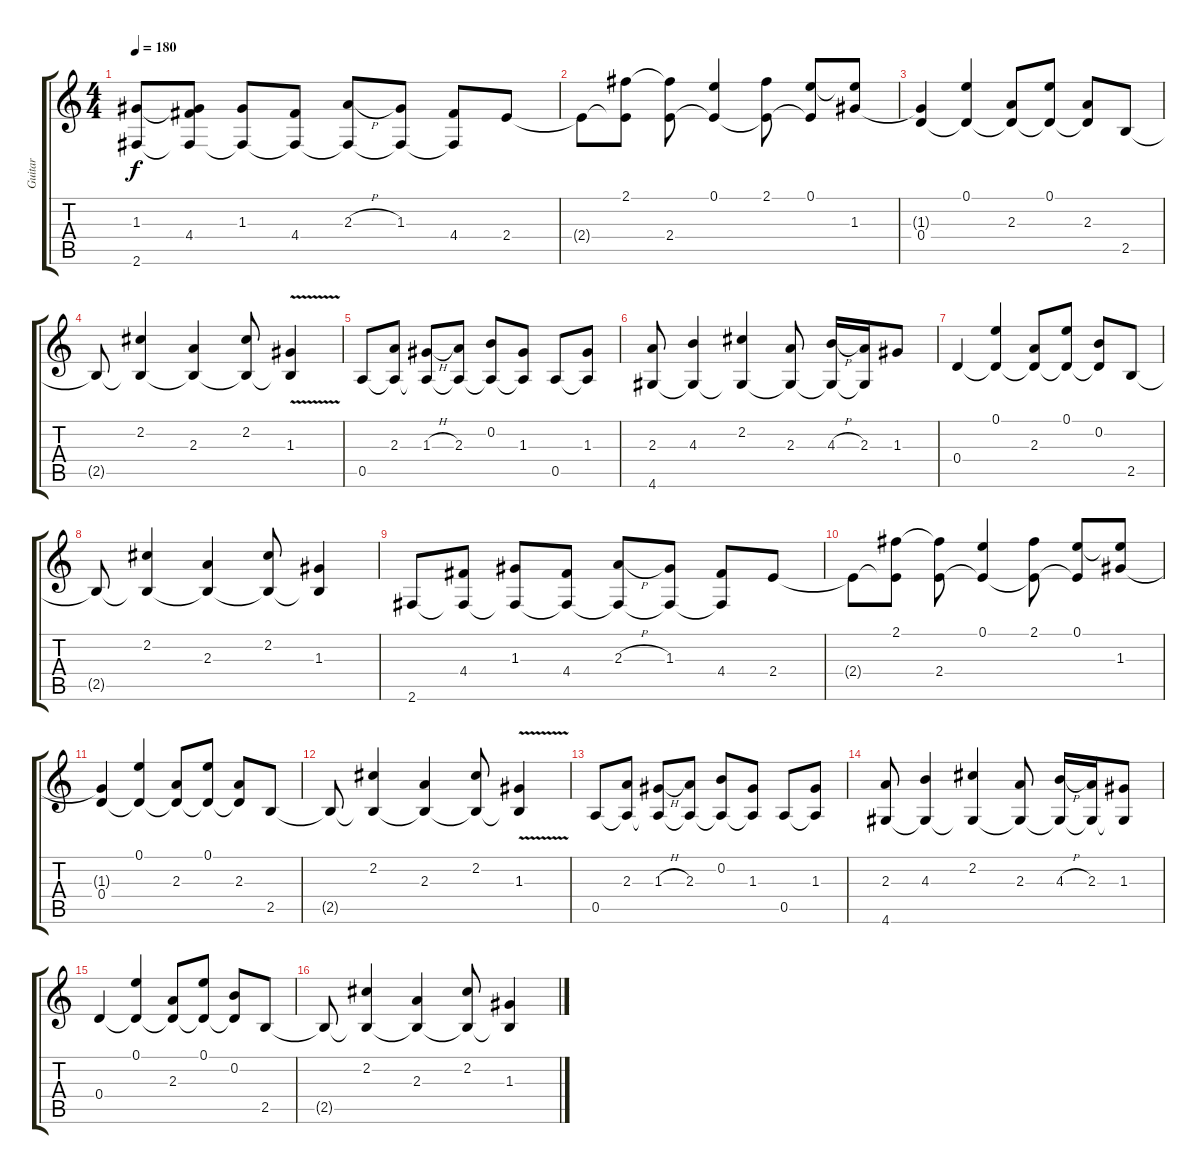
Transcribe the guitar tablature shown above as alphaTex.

\track ("Guitar" "Guitar") {instrument acousticguitarsteel}
\staff {score tabs}
\tuning (E4 B3 G3 D3 A2 E2) {hide}
\ts (4 4)
\tempo 180
\clef g2
\ks c
(1.3{t} 2.6).8{dy f} (1.3{t} 4.4 2.6{t}).8 (1.3 2.6{t}).8 (4.4 2.6{t}).8 (2.3{h} 2.6{t}).8 (1.3 2.6{t}).8 (4.4 2.6{t}).8 2.4.8 |
2.4{t}.8 (2.1 2.4{t}).8 (2.1{t} 2.4).8 (0.1 2.4{t}).4 (2.1 2.4{t}).8 (0.1 2.4{t}).8 (0.1{t} 1.3).8 |
(1.3{t} 0.4).4 (0.1 0.4{t}).4 (2.3 0.4{t}).8 (0.1 0.4{t}).8 (2.3 0.4{t}).8 2.5.8 |
2.5{t}.8 (2.2 2.5{t}).4 (2.3 2.5{t}).4 (2.2 2.5{t}).8 (1.3{v} 2.5{t}).4 |
0.5.8 (2.3 0.5{t}).8 (1.3{h} 0.5{t}).8 (2.3 0.5{t}).8 (0.2 0.5{t}).8 (1.3 0.5{t}).8 0.5.8 (1.3 0.5{t}).8 |
(2.3 4.6).8 (4.3 4.6{t}).4 (2.2 4.6{t}).4 (2.3 4.6{t}).8 (4.3{h} 4.6{t}).16 (2.3 4.6{t}).16 1.3.8 |
0.4.4 (0.1 0.4{t}).4 (2.3 0.4{t}).8 (0.1 0.4{t}).8 (0.2 0.4{t}).8 2.5.8 |
2.5{t}.8 (2.2 2.5{t}).4 (2.3 2.5{t}).4 (2.2 2.5{t}).8 (1.3 2.5{t}).4 |
2.6.8 (4.4 2.6{t}).8 (1.3 2.6{t}).8 (4.4 2.6{t}).8 (2.3{h} 2.6{t}).8 (1.3 2.6{t}).8 (4.4 2.6{t}).8 2.4.8 |
2.4{t}.8 (2.1 2.4{t}).8 (2.1{t} 2.4).8 (0.1 2.4{t}).4 (2.1 2.4{t}).8 (0.1 2.4{t}).8 (0.1{t} 1.3).8 |
(1.3{t} 0.4).4 (0.1 0.4{t}).4 (2.3 0.4{t}).8 (0.1 0.4{t}).8 (2.3 0.4{t}).8 2.5.8 |
2.5{t}.8 (2.2 2.5{t}).4 (2.3 2.5{t}).4 (2.2 2.5{t}).8 (1.3{v} 2.5{t}).4 |
0.5.8 (2.3 0.5{t}).8 (1.3{h} 0.5{t}).8 (2.3 0.5{t}).8 (0.2 0.5{t}).8 (1.3 0.5{t}).8 0.5.8 (1.3 0.5{t}).8 |
(2.3 4.6).8 (4.3 4.6{t}).4 (2.2 4.6{t}).4 (2.3 4.6{t}).8 (4.3{h} 4.6{t}).16 (2.3 4.6{t}).16 (1.3 4.6{t}).8 |
0.4.4 (0.1 0.4{t}).4 (2.3 0.4{t}).8 (0.1 0.4{t}).8 (0.2 0.4{t}).8 2.5.8 |
2.5{t}.8 (2.2 2.5{t}).4 (2.3 2.5{t}).4 (2.2 2.5{t}).8 (1.3 2.5{t}).4
